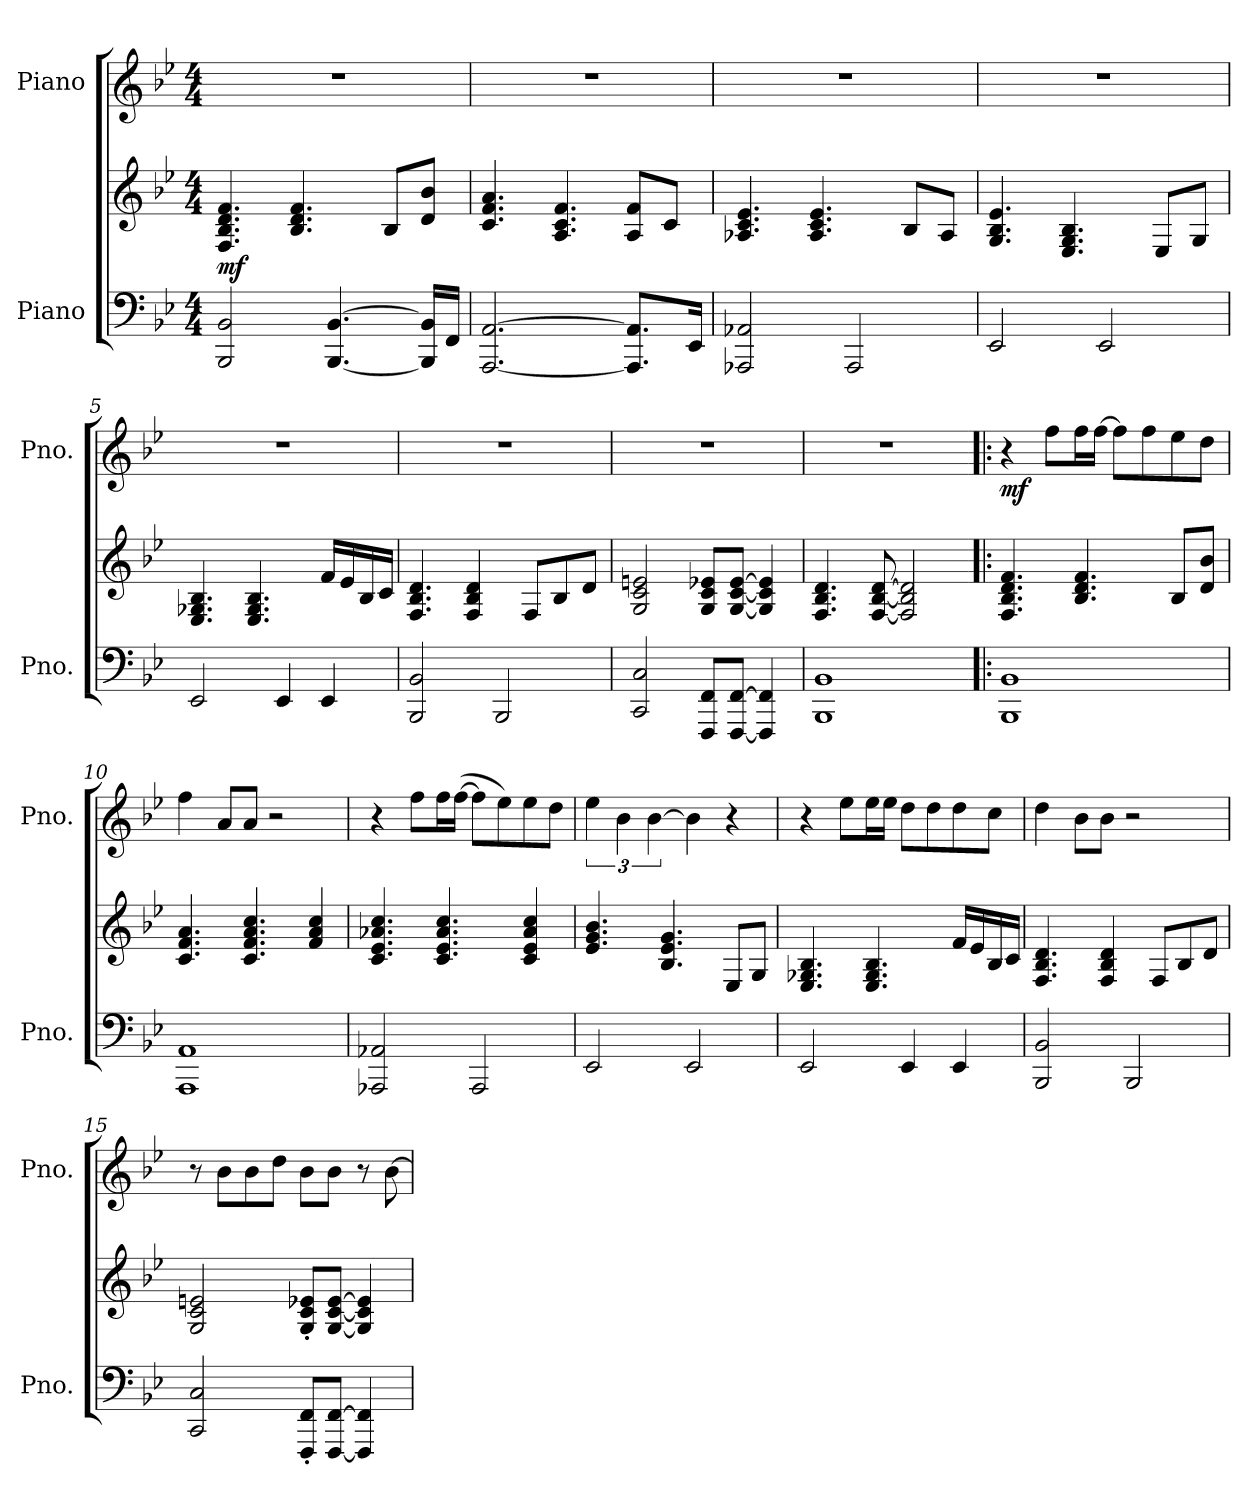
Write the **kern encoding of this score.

**kern	**kern	**dynam	**kern	**dynam
*part2	*part2	*part2	*part1	*part1
*staff3	*staff2	*staff2/3	*staff1	*staff1
*I"Piano	*	*	*I"Piano	*
*I'Pno.	*	*	*I'Pno.	*
*clefF4	*clefG2	*	*clefG2	*
*k[b-e-]	*k[b-e-]	*	*k[b-e-]	*
*M4/4	*M4/4	*	*M4/4	*
*MM80	*MM80	*	*MM80	*
=1	=1	=1	=1	=1
!	!	!LO:DY:a=2	!	!
2BBB-/ 2BB-/	4.F/ 4.B-/ 4.d/ 4.f/	mf	1r	.
.	4.B-/ 4.d/ 4.f/	.	.	.
[4.BBB-/ [4.BB-/	.	.	.	.
.	8B-/L	.	.	.
16BBB-/] 16BB-/]LL	8d/ 8b-/J	.	.	.
16FF/JJ	.	.	.	.
=2	=2	=2	=2	=2
[2.AAA/ [2.AA/	4.c/ 4.f/ 4.a/	.	1r	.
.	4.A/ 4.c/ 4.f/	.	.	.
8.AAA/] 8.AA/]L	8A/ 8f/L	.	.	.
.	8c/J	.	.	.
16EE-/Jk	.	.	.	.
=3	=3	=3	=3	=3
2AAA-X/ 2AA-X/	4.A-X/ 4.c/ 4.e-/	.	1r	.
.	4.A-/ 4.c/ 4.e-/	.	.	.
2AAA-/	.	.	.	.
.	8B-/L	.	.	.
.	8A-/J	.	.	.
=4	=4	=4	=4	=4
2EE-/	4.G/ 4.B-/ 4.e-/	.	1r	.
.	4.E-/ 4.G/ 4.B-/	.	.	.
2EE-/	.	.	.	.
.	8E-/L	.	.	.
.	8G/J	.	.	.
=5	=5	=5	=5	=5
2EE-/	4.E-/ 4.G-X/ 4.B-/	.	1r	.
.	4.E-/ 4.G-/ 4.B-/	.	.	.
4EE-/	.	.	.	.
4EE-/	16f/LL	.	.	.
.	16e-/	.	.	.
.	16B-/	.	.	.
.	16c/JJ	.	.	.
!!LO:LB:g=z
=6	=6	=6	=6	=6
2BBB-/ 2BB-/	4.F/ 4.B-/ 4.d/	.	1r	.
.	4F/ 4B-/ 4d/	.	.	.
2BBB-/	.	.	.	.
.	8F/L	.	.	.
.	8B-/	.	.	.
.	8d/J	.	.	.
=7	=7	=7	=7	=7
2CC/ 2C/	2G/ 2c/ 2en/	.	1r	.
8FFF/ 8FF/L	8G/ 8c/ 8e-X/L	.	.	.
[8FFF/ [8FF/J	[8G/ [8c/ [8e-/J	.	.	.
4FFF/] 4FF/]	4G/] 4c/] 4e-/]	.	.	.
=8	=8	=8	=8	=8
1BBB- 1BB-	4.F/ 4.B-/ 4.d/	.	1r	.
.	[8F/ [8B-/ [8d/	.	.	.
.	2F/] 2B-/] 2d/]	.	.	.
=9!|:	=9!|:	=9!|:	=9!|:	=9!|:
!	!	!	!	!LO:DY:b
1BBB- 1BB-	4.F/ 4.B-/ 4.d/ 4.f/	.	4r	mf
.	.	.	8ff\L	.
.	4.B-/ 4.d/ 4.f/	.	16ff\L	.
.	.	.	[16ff\JJ	.
.	.	.	8ff\L]	.
.	.	.	8ff\	.
.	8B-/L	.	8ee-\	.
.	8d/ 8b-/J	.	8dd\J	.
=10	=10	=10	=10	=10
1AAA 1AA	4.c/ 4.f/ 4.a/	.	4ff\	.
.	.	.	8a/L	.
.	4.c/ 4.f/ 4.a/ 4.cc/	.	8a/J	.
.	.	.	2r	.
.	4f/ 4a/ 4cc/	.	.	.
=11	=11	=11	=11	=11
2AAA-X/ 2AA-X/	4.c/ 4.e-/ 4.a-X/ 4.cc/	.	4r	.
.	.	.	8ff\L	.
.	4.c/ 4.e-/ 4.a-/ 4.cc/	.	16ff\L	.
.	.	.	([16ff\JJ	.
2AAA-/	.	.	8ff\L]	.
.	.	.	8ee-\)	.
.	4c/ 4e-/ 4a-/ 4cc/	.	8ee-\	.
.	.	.	8dd\J	.
!!LO:LB:g=z
=12	=12	=12	=12	=12
2EE-/	4.e-/ 4.g/ 4.b-/	.	6ee-\	.
.	.	.	6b-\	.
.	.	.	[6b-\	.
.	4.B-/ 4.e-/ 4.g/	.	.	.
2EE-/	.	.	4b-\]	.
.	8E-/L	.	4r	.
.	8G/J	.	.	.
=13	=13	=13	=13	=13
2EE-/	4.E-/ 4.G-X/ 4.B-/	.	4r	.
.	.	.	8ee-\L	.
.	4.E-/ 4.G-/ 4.B-/	.	16ee-\L	.
.	.	.	16ee-\JJ	.
4EE-/	.	.	8dd\L	.
.	.	.	8dd\	.
4EE-/	16f/LL	.	8dd\	.
.	16e-/	.	.	.
.	16B-/	.	8cc\J	.
.	16c/JJ	.	.	.
=14	=14	=14	=14	=14
2BBB-/ 2BB-/	4.F/ 4.B-/ 4.d/	.	4dd\	.
.	.	.	8b-\L	.
.	4F/ 4B-/ 4d/	.	8b-\J	.
2BBB-/	.	.	2r	.
.	8F/L	.	.	.
.	8B-/	.	.	.
.	8d/J	.	.	.
=15	=15	=15	=15	=15
2CC/ 2C/	2G/ 2c/ 2en/	.	8r	.
.	.	.	8b-\L	.
.	.	.	8b-\	.
.	.	.	8dd\J	.
8FFF/' 8FF/'L	8G/' 8c/' 8e-X/'L	.	8b-\L	.
[8FFF/ [8FF/J	[8G/ [8c/ [8e-/J	.	8b-\J	.
4FFF/] 4FF/]	4G/] 4c/] 4e-/]	.	8r	.
.	.	.	[8b-\	.
=	=	=	=	=
*-	*-	*-	*-	*-
